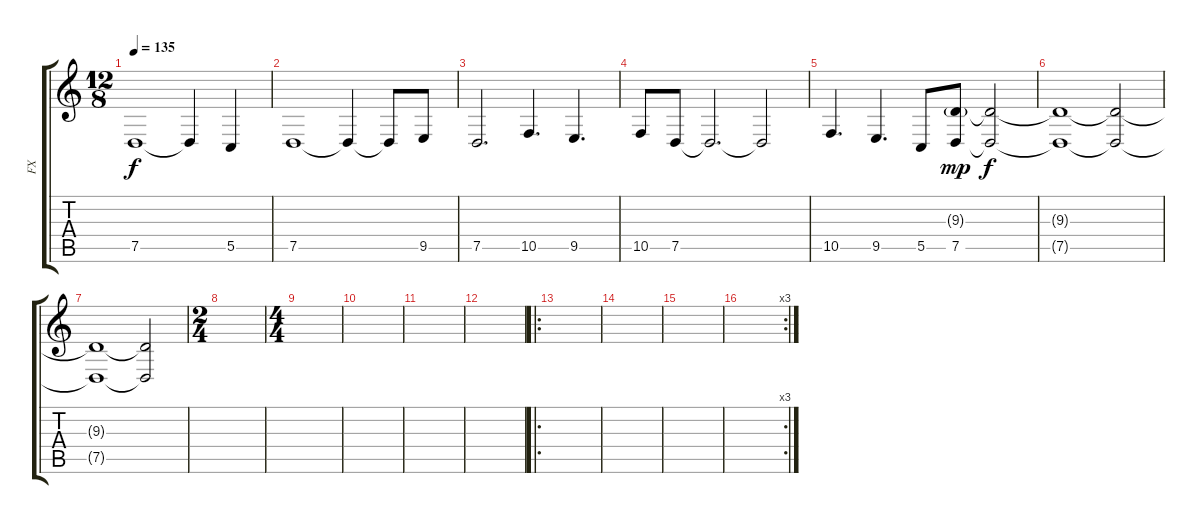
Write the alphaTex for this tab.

\track ("FX" "FX") {instrument trumpet}
\staff {score tabs}
\tuning (D4 A3 F3 C3 G2 D2) {hide}
\ts (12 8)
\tempo 135
\clef g2
\ks c
7.5.1{dy f} 7.5{t}.4 5.5.4 |
7.5.1 7.5{t}.4 7.5{t}.8 9.5.8 |
7.5.2{d} 10.5.4{d} 9.5.4{d} |
10.5.8 7.5.8 7.5{t}.2{d} 7.5{t}.2 |
10.5.4{d} 9.5.4{d} 5.5.8 (9.3{g} 7.5).8{dy mp} (9.3{t} 7.5{t}).2{dy f} |
(9.3{t} 7.5{t}).1{volume 0} (9.3{t} 7.5{t}).2 |
(9.3{t} 7.5{t}).1 (9.3{t} 7.5{t}).2 |
\ts (2 4)
|
\ts (4 4)
|
|
|
|
\ro
|
|
|
\rc 3
